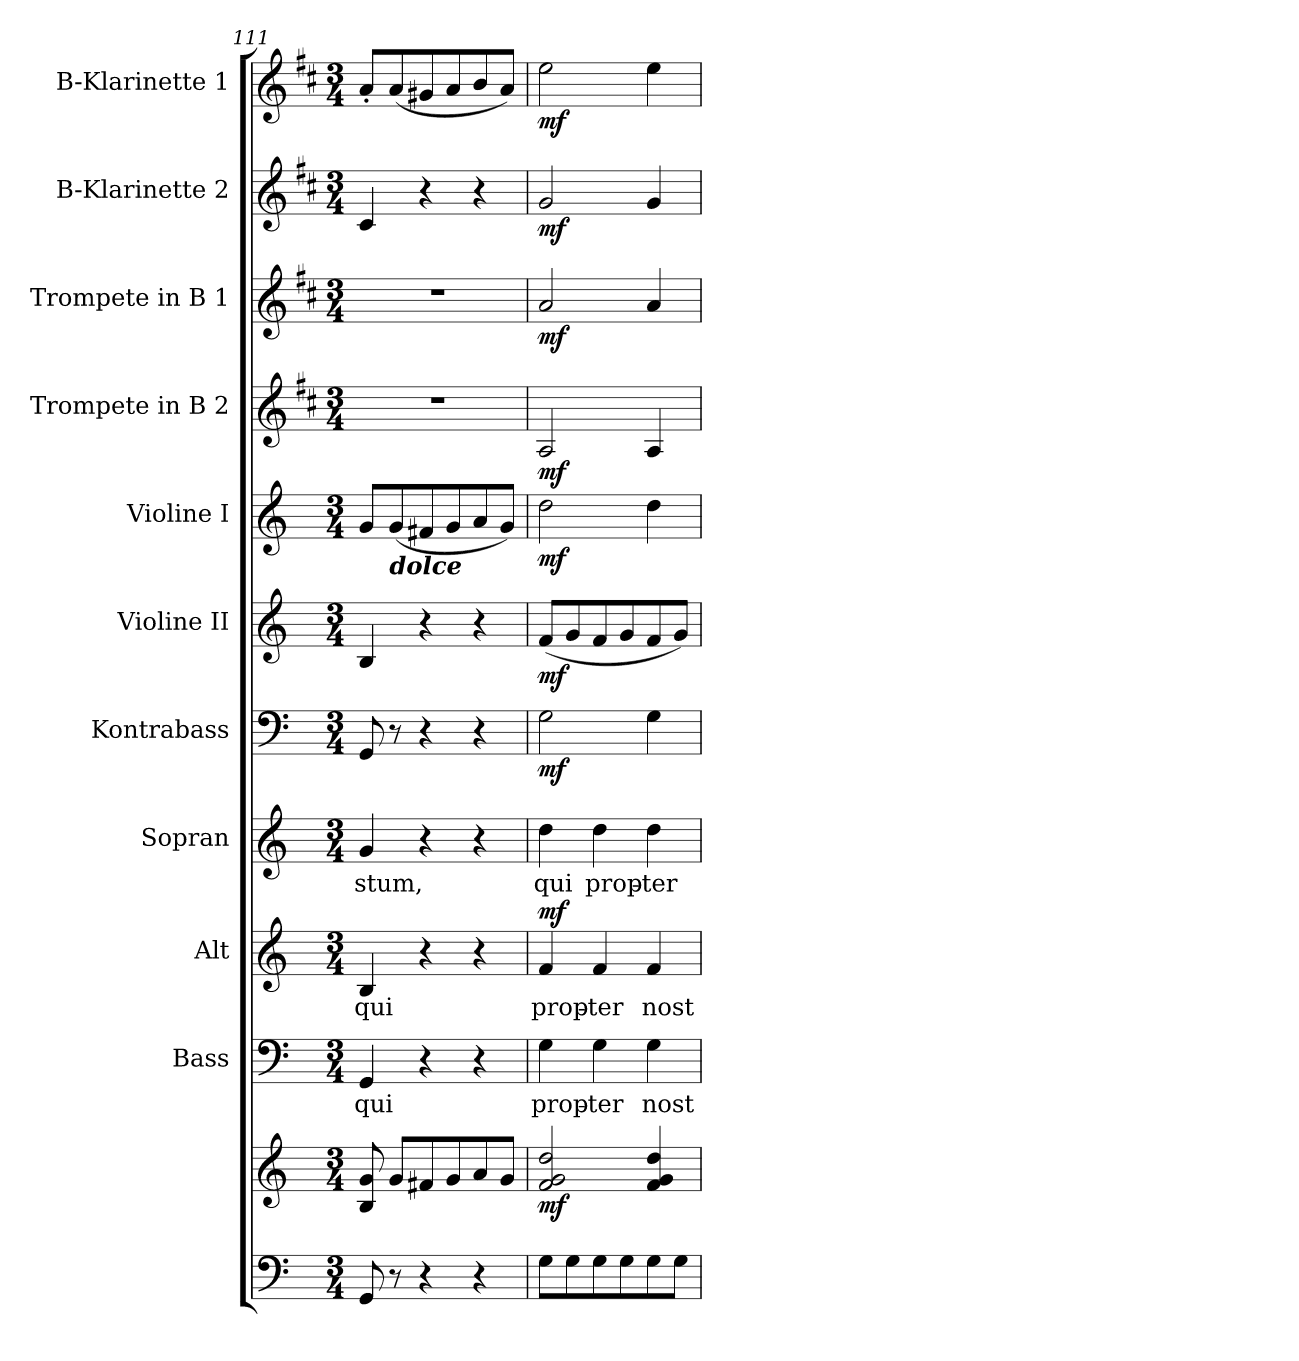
**kern	**kern	**dynam	**kern	**text	**kern	**text	**dynam	**kern	**text	**kern	**dynam	**kern	**dynam	**kern	**dynam	**kern	**dynam	**kern	**dynam	**kern	**dynam	**kern	**dynam
*part11	*part11	*part11	*part10	*part10	*part9	*part9	*part9	*part8	*part8	*part7	*part7	*part6	*part6	*part5	*part5	*part4	*part4	*part3	*part3	*part2	*part2	*part1	*part1
*staff12	*staff11	*staff11/12	*staff10	*staff10	*staff9	*staff9	*staff9	*staff8	*staff8	*staff7	*staff7	*staff6	*staff6	*staff5	*staff5	*staff4	*staff4	*staff3	*staff3	*staff2	*staff2	*staff1	*staff1
*	*	*	*I"Bass	*	*I"Alt	*	*	*I"Sopran	*	*I"Kontrabass	*	*I"Violine II	*	*I"Violine I	*	*I"Trompete in B 2	*	*I"Trompete in B 1	*	*I"B-Klarinette 2	*	*I"B-Klarinette 1	*
*	*	*	*I'B.	*	*I'A.	*	*	*I'S.	*	*I'Kb.	*	*I'Vl. II	*	*I'Vl. I	*	*I'Tr. 2	*	*I'Tr. 1	*	*I'B Kl. 2	*	*I'B Kl. 1	*
*clefF4	*clefG2	*	*clefF4	*	*clefG2	*	*	*clefG2	*	*clefF4	*	*clefG2	*	*clefG2	*	*clefG2	*	*clefG2	*	*clefG2	*	*clefG2	*
*	*	*	*	*	*	*	*	*	*	*ITrd7c12	*	*	*	*	*	*ITrd1c2	*	*ITrd1c2	*	*ITrd1c2	*	*ITrd1c2	*
*k[]	*k[]	*	*k[]	*	*k[]	*	*	*k[]	*	*k[]	*	*k[]	*	*k[]	*	*k[]	*	*k[]	*	*k[]	*	*k[]	*
*C:	*C:	*	*C:	*	*C:	*	*	*C:	*	*C:	*	*C:	*	*C:	*	*C:	*	*C:	*	*C:	*	*C:	*
*M3/4	*M3/4	*	*M3/4	*	*M3/4	*	*	*M3/4	*	*M3/4	*	*M3/4	*	*M3/4	*	*M3/4	*	*M3/4	*	*M3/4	*	*M3/4	*
=111	=111	=111	=111	=111	=111	=111	=111	=111	=111	=111	=111	=111	=111	=111	=111	=111	=111	=111	=111	=111	=111	=111	=111
!	!	!	!	!LO:LY:b	!	!LO:LY:b	!	!	!LO:LY:b	!	!	!	!	!	!	!	!	!	!	!	!	!	!
8GG/	8B/ 8g/	.	4GG/	qui	4B/	qui	.	4g/	-stum,	8GGG/	.	4B/	.	8g/L	.	2.r	.	2.r	.	4B/	.	8g'</L	.
!	!	!	!	!	!	!	!	!	!	!	!	!	!	!LO:TX:b:Bi:t=dolce	!	!	!	!	!	!	!	!	!
8r	8g/L	.	.	.	.	.	.	.	.	8r	.	.	.	(<8g/	.	.	.	.	.	.	.	(<8g/	.
4r	8f#X/	.	4r	.	4r	.	.	4r	.	4r	.	4r	.	8f#X/	.	.	.	.	.	4r	.	8f#X/	.
.	8g/	.	.	.	.	.	.	.	.	.	.	.	.	8g/	.	.	.	.	.	.	.	8g/	.
4r	8a/	.	4r	.	4r	.	.	4r	.	4r	.	4r	.	8a/	.	.	.	.	.	4r	.	8a/	.
.	8g/J	.	.	.	.	.	.	.	.	.	.	.	.	8g/J)	.	.	.	.	.	.	.	8g/J)	.
=112	=112	=112	=112	=112	=112	=112	=112	=112	=112	=112	=112	=112	=112	=112	=112	=112	=112	=112	=112	=112	=112	=112	=112
!	!	!LO:DY:b	!	!LO:LY:b	!	!LO:LY:b	!LO:DY:a	!	!LO:LY:b	!	!LO:DY:b	!	!LO:DY:b	!	!LO:DY:b	!	!LO:DY:b	!	!LO:DY:b	!	!LO:DY:b	!	!LO:DY:b
8G\L	2f/ 2g/ 2dd/	mf	4G\	prop-	4f/	prop-	mf	4dd\	qui	2GG\	mf	(<8f/L	mf	2dd\	mf	2G/	mf	2g/	mf	2f/	mf	2dd\	mf
8G\	.	.	.	.	.	.	.	.	.	.	.	8g/	.	.	.	.	.	.	.	.	.	.	.
!	!	!	!	!LO:LY:b	!	!LO:LY:b	!	!	!LO:LY:b	!	!	!	!	!	!	!	!	!	!	!	!	!	!
8G\	.	.	4G\	-ter	4f/	-ter	.	4dd\	prop-	.	.	8f/	.	.	.	.	.	.	.	.	.	.	.
8G\	.	.	.	.	.	.	.	.	.	.	.	8g/	.	.	.	.	.	.	.	.	.	.	.
!	!	!	!	!LO:LY:b	!	!LO:LY:b	!	!	!LO:LY:b	!	!	!	!	!	!	!	!	!	!	!	!	!	!
8G\	4f/ 4g/ 4dd/	.	4G\	nost-	4f/	nost-	.	4dd\	-ter	4GG\	.	8f/	.	4dd\	.	4G/	.	4g/	.	4f/	.	4dd\	.
8G\J	.	.	.	.	.	.	.	.	.	.	.	8g/J)	.	.	.	.	.	.	.	.	.	.	.
=	=	=	=	=	=	=	=	=	=	=	=	=	=	=	=	=	=	=	=	=	=	=	=
*-	*-	*-	*-	*-	*-	*-	*-	*-	*-	*-	*-	*-	*-	*-	*-	*-	*-	*-	*-	*-	*-	*-	*-
